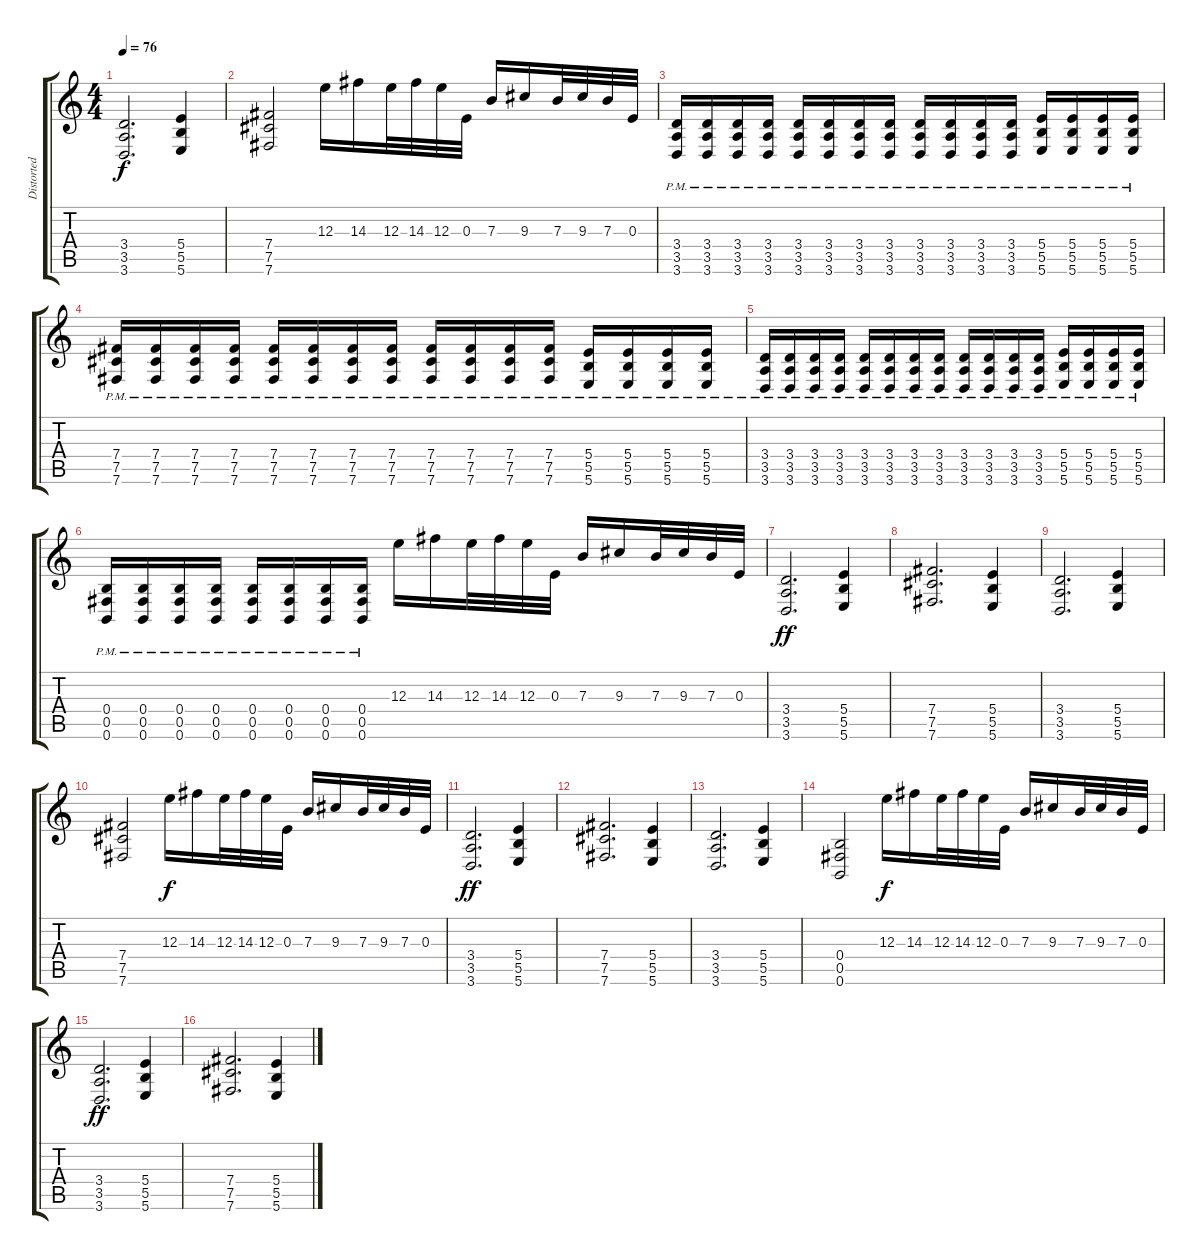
\track ("Distorted Left" "Distorted ") {instrument distortionguitar}
\staff {score tabs}
\tuning (Db4 Ab3 E3 B2 Gb2 B1) {hide}
\ts (4 4)
\tempo 76
\clef g2
\ks c
(3.4 3.5 3.6).2{d dy f} (5.4 5.5 5.6).4 |
(7.4 7.5 7.6).2 12.3.16 14.3.16 12.3.32 14.3.32 12.3.32 0.3.32 7.3.16 9.3.16 7.3.32 9.3.32 7.3.32 0.3.32 |
(3.4{pm} 3.5{pm} 3.6{pm}).16 (3.4{pm} 3.5{pm} 3.6{pm}).16 (3.4{pm} 3.5{pm} 3.6{pm}).16 (3.4{pm} 3.5{pm} 3.6{pm}).16 (3.4{pm} 3.5{pm} 3.6{pm}).16 (3.4{pm} 3.5{pm} 3.6{pm}).16 (3.4{pm} 3.5{pm} 3.6{pm}).16 (3.4{pm} 3.5{pm} 3.6{pm}).16 (3.4{pm} 3.5{pm} 3.6{pm}).16 (3.4{pm} 3.5{pm} 3.6{pm}).16 (3.4{pm} 3.5{pm} 3.6{pm}).16 (3.4{pm} 3.5{pm} 3.6{pm}).16 (5.4{pm} 5.5{pm} 5.6{pm}).16 (5.4{pm} 5.5{pm} 5.6{pm}).16 (5.4{pm} 5.5{pm} 5.6{pm}).16 (5.4{pm} 5.5{pm} 5.6{pm}).16 |
(7.4{pm} 7.5{pm} 7.6{pm}).16 (7.4{pm} 7.5{pm} 7.6{pm}).16 (7.4{pm} 7.5{pm} 7.6{pm}).16 (7.4{pm} 7.5{pm} 7.6{pm}).16 (7.4{pm} 7.5{pm} 7.6{pm}).16 (7.4{pm} 7.5{pm} 7.6{pm}).16 (7.4{pm} 7.5{pm} 7.6{pm}).16 (7.4{pm} 7.5{pm} 7.6{pm}).16 (7.4{pm} 7.5{pm} 7.6{pm}).16 (7.4{pm} 7.5{pm} 7.6{pm}).16 (7.4{pm} 7.5{pm} 7.6{pm}).16 (7.4{pm} 7.5{pm} 7.6{pm}).16 (5.4{pm} 5.5{pm} 5.6{pm}).16 (5.4{pm} 5.5{pm} 5.6{pm}).16 (5.4{pm} 5.5{pm} 5.6{pm}).16 (5.4{pm} 5.5{pm} 5.6{pm}).16 |
(3.4{pm} 3.5{pm} 3.6{pm}).16 (3.4{pm} 3.5{pm} 3.6{pm}).16 (3.4{pm} 3.5{pm} 3.6{pm}).16 (3.4{pm} 3.5{pm} 3.6{pm}).16 (3.4{pm} 3.5{pm} 3.6{pm}).16 (3.4{pm} 3.5{pm} 3.6{pm}).16 (3.4{pm} 3.5{pm} 3.6{pm}).16 (3.4{pm} 3.5{pm} 3.6{pm}).16 (3.4{pm} 3.5{pm} 3.6{pm}).16 (3.4{pm} 3.5{pm} 3.6{pm}).16 (3.4{pm} 3.5{pm} 3.6{pm}).16 (3.4{pm} 3.5{pm} 3.6{pm}).16 (5.4{pm} 5.5{pm} 5.6{pm}).16 (5.4{pm} 5.5{pm} 5.6{pm}).16 (5.4{pm} 5.5{pm} 5.6{pm}).16 (5.4{pm} 5.5{pm} 5.6{pm}).16 |
(0.4{pm} 0.5{pm} 0.6{pm}).16 (0.4{pm} 0.5{pm} 0.6{pm}).16 (0.4{pm} 0.5{pm} 0.6{pm}).16 (0.4{pm} 0.5{pm} 0.6{pm}).16 (0.4{pm} 0.5{pm} 0.6{pm}).16 (0.4{pm} 0.5{pm} 0.6{pm}).16 (0.4{pm} 0.5{pm} 0.6{pm}).16 (0.4{pm} 0.5{pm} 0.6{pm}).16 12.3.16 14.3.16 12.3.32 14.3.32 12.3.32 0.3.32 7.3.16 9.3.16 7.3.32 9.3.32 7.3.32 0.3.32 |
(3.4 3.5 3.6).2{d dy ff} (5.4 5.5 5.6).4 |
(7.4 7.5 7.6).2{d} (5.4 5.5 5.6).4 |
(3.4 3.5 3.6).2{d} (5.4 5.5 5.6).4 |
(7.4 7.5 7.6).2 12.3.16{dy f} 14.3.16 12.3.32 14.3.32 12.3.32 0.3.32 7.3.16 9.3.16 7.3.32 9.3.32 7.3.32 0.3.32 |
(3.4 3.5 3.6).2{d dy ff} (5.4 5.5 5.6).4 |
(7.4 7.5 7.6).2{d} (5.4 5.5 5.6).4 |
(3.4 3.5 3.6).2{d} (5.4 5.5 5.6).4 |
(0.4 0.5 0.6).2 12.3.16{dy f} 14.3.16 12.3.32 14.3.32 12.3.32 0.3.32 7.3.16 9.3.16 7.3.32 9.3.32 7.3.32 0.3.32 |
(3.4 3.5 3.6).2{d dy ff} (5.4 5.5 5.6).4 |
(7.4 7.5 7.6).2{d} (5.4 5.5 5.6).4
